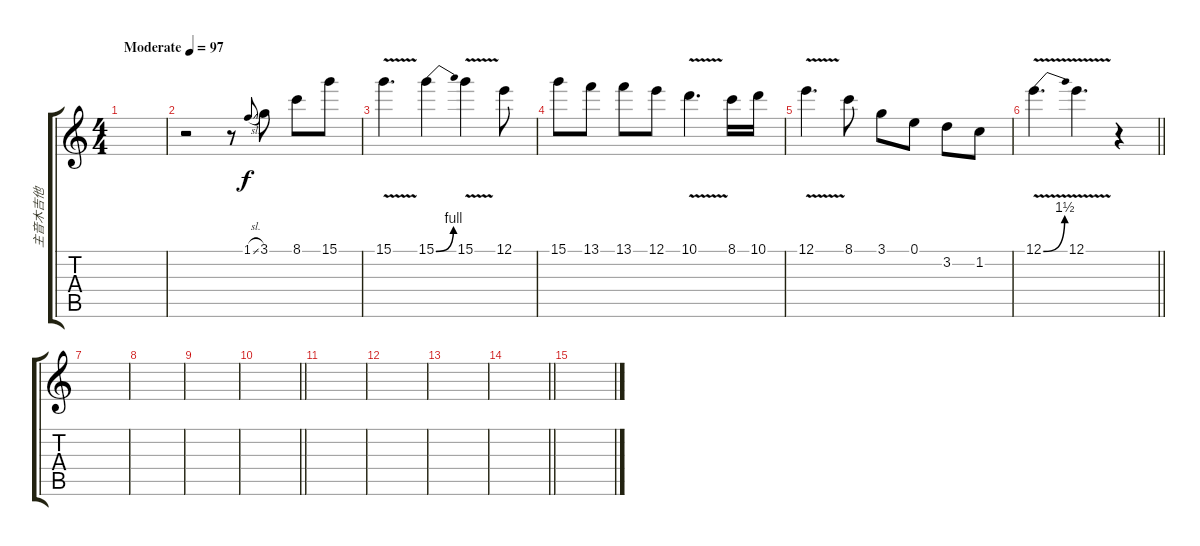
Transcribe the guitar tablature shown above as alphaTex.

\track ("主音木吉他" "主音木吉他") {instrument electricguitarjazz}
\staff {score tabs}
\tuning (E4 B3 G3 D3 A2 E2) {hide}
\ts (4 4)
\tempo (97 "Moderate")
\clef g2
\ks c
|
r.2 r.8 1.1{sl}.8{gr onbeat} 3.1.8 8.1.8 15.1.8 |
15.1{v}.4{d} 15.1{be (bend 0 0 60 4)}.4 15.1{v}.4 12.1.8 |
15.1.8 13.1.8 13.1.8 12.1.8 10.1{v}.4{d} 8.1.16 10.1.16 |
12.1{v}.4{d} 8.1.8 3.1.8 0.1.8 3.2.8 1.2.8 |
\barLineRight lightlight
12.1{be (bend 0 0 60 6) v}.4{d} 12.1{v}.4{d} r.4 |
\section ("" "")
|
|
|
\barLineRight lightlight
|
\section ("" "")
|
|
|
\barLineRight lightlight
|
\section ("" "")
